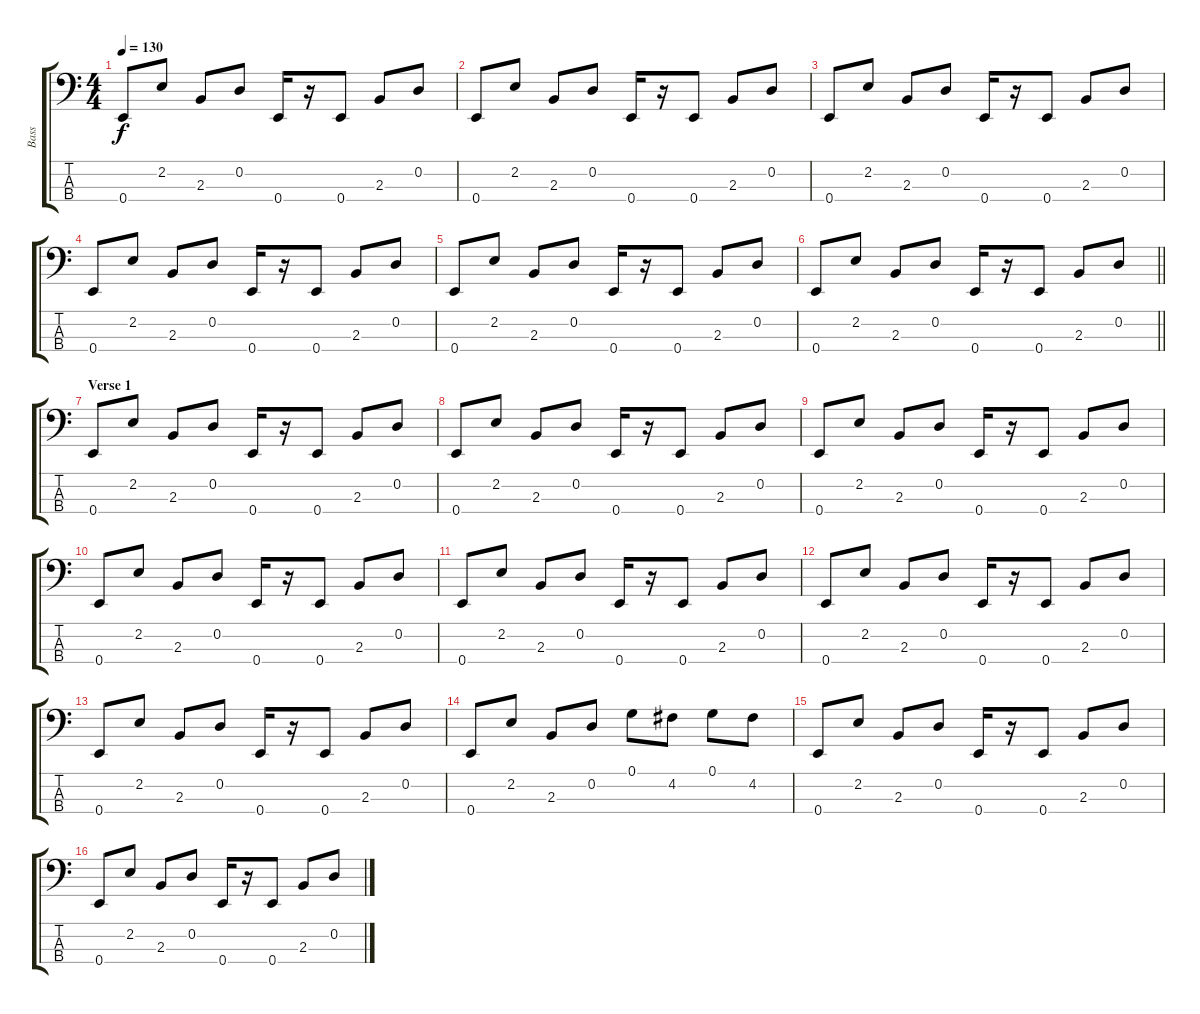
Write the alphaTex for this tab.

\track ("Bass" "Bass") {instrument electricbassfinger}
\staff {score tabs}
\tuning (G2 D2 A1 E1) {hide}
\ts (4 4)
\tempo 130
\clef f4
\ks c
0.4.8{dy f} 2.2.8 2.3.8 0.2.8 0.4.16 r.16 0.4.8 2.3.8 0.2.8 |
0.4.8 2.2.8 2.3.8 0.2.8 0.4.16 r.16 0.4.8 2.3.8 0.2.8 |
0.4.8 2.2.8 2.3.8 0.2.8 0.4.16 r.16 0.4.8 2.3.8 0.2.8 |
0.4.8 2.2.8 2.3.8 0.2.8 0.4.16 r.16 0.4.8 2.3.8 0.2.8 |
0.4.8 2.2.8 2.3.8 0.2.8 0.4.16 r.16 0.4.8 2.3.8 0.2.8 |
\barLineRight lightlight
0.4.8 2.2.8 2.3.8 0.2.8 0.4.16 r.16 0.4.8 2.3.8 0.2.8 |
\section ("" "Verse 1")
0.4.8 2.2.8 2.3.8 0.2.8 0.4.16 r.16 0.4.8 2.3.8 0.2.8 |
0.4.8 2.2.8 2.3.8 0.2.8 0.4.16 r.16 0.4.8 2.3.8 0.2.8 |
0.4.8 2.2.8 2.3.8 0.2.8 0.4.16 r.16 0.4.8 2.3.8 0.2.8 |
0.4.8 2.2.8 2.3.8 0.2.8 0.4.16 r.16 0.4.8 2.3.8 0.2.8 |
0.4.8 2.2.8 2.3.8 0.2.8 0.4.16 r.16 0.4.8 2.3.8 0.2.8 |
0.4.8 2.2.8 2.3.8 0.2.8 0.4.16 r.16 0.4.8 2.3.8 0.2.8 |
0.4.8 2.2.8 2.3.8 0.2.8 0.4.16 r.16 0.4.8 2.3.8 0.2.8 |
0.4.8 2.2.8 2.3.8 0.2.8 0.1.8 4.2.8 0.1.8 4.2.8 |
0.4.8 2.2.8 2.3.8 0.2.8 0.4.16 r.16 0.4.8 2.3.8 0.2.8 |
0.4.8 2.2.8 2.3.8 0.2.8 0.4.16 r.16 0.4.8 2.3.8 0.2.8
